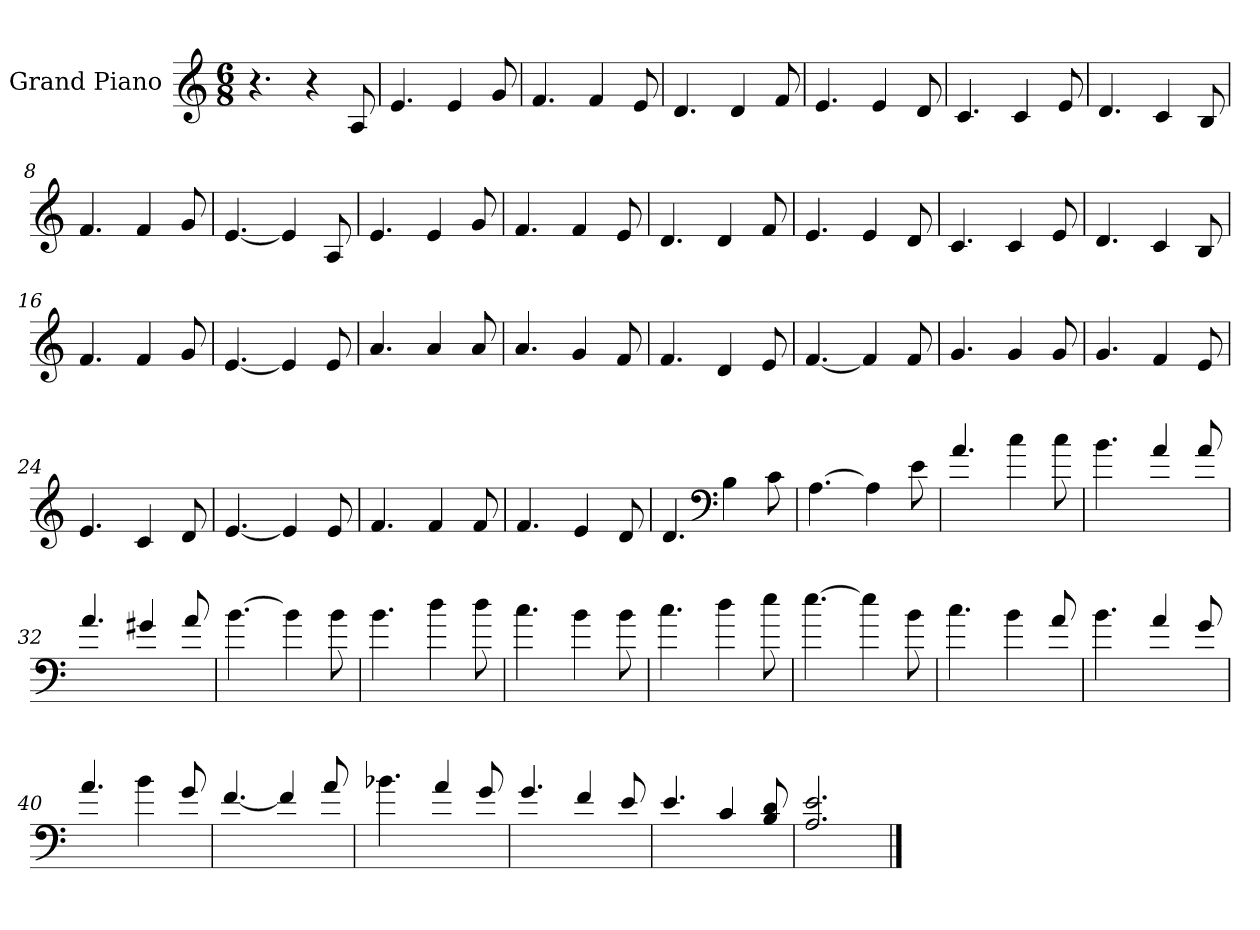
**kern
*part1
*staff1
*I"Grand Piano
*I'Pno
*clefG2
*k[]
*M6/8
=1
4.r
4r
*MM140
8A/
=2
4.e/
4e/
8g/
=3
4.f/
4f/
8e/
=4
4.d/
4d/
8f/
=5
4.e/
4e/
8d/
=6
4.c/
4c/
8e/
=7
4.d/
4c/
8B/
=8
4.f/
4f/
8g/
=9
[4.e/
4e/]
8A/
=10
4.e/
4e/
8g/
!!LO:LB:g=z
=11
4.f/
4f/
8e/
=12
4.d/
4d/
8f/
=13
4.e/
4e/
8d/
=14
4.c/
4c/
8e/
=15
4.d/
4c/
8B/
=16
4.f/
4f/
8g/
=17
[4.e/
4e/]
8e/
=18
4.a/
4a/
8a/
=19
4.a/
4g/
8f/
=20
4.f/
4d/
8e/
!!LO:LB:g=z
=21
[4.f/
4f/]
8f/
=22
4.g/
4g/
8g/
=23
4.g/
4f/
8e/
=24
4.e/
4c/
8d/
=25
[4.e/
4e/]
8e/
=26
4.f/
4f/
8f/
=27
4.f/
4e/
8d/
=28
4.d/
*clefF4
4B\
8c\
=29
[4.A\
4A\]
8e\
=30
4.a/
4cc\
8cc\
!!LO:LB:g=z
=31
4.b\
4a/
8a/
=32
4.a/
4g#X/
8a/
=33
[4.b\
4b\]
8b\
=34
4.b\
4dd\
8dd\
=35
4.cc\
4b\
8b\
=36
4.cc\
4dd\
8ee\
=37
[4.ee\
4ee\]
8b\
=38
4.cc\
4b\
8a/
=39
4.b\
4a/
8g/
=40
4.a/
4b\
8g/
=41
[4.f/
4f/]
8a/
!!LO:LB:g=z
=42
4.b-X\
4a/
8g/
=43
4.g/
4f/
8e/
=44
4.e/
4c/
8B/ 8d/
=45
2.A/ 2.e/
==
*-
